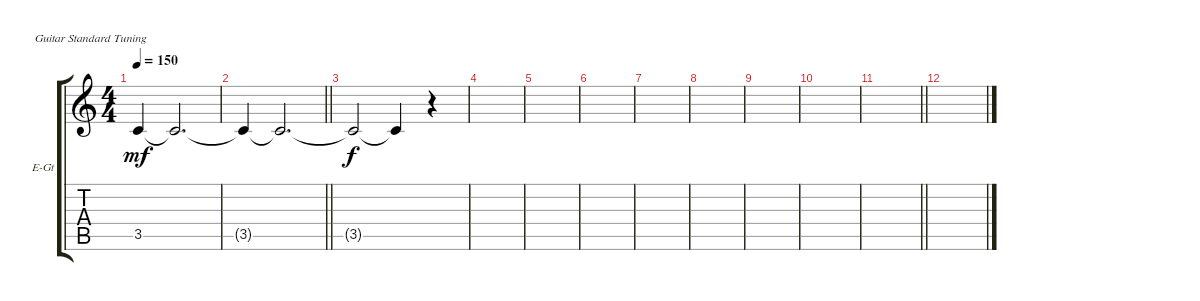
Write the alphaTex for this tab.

\bracketExtendMode groupsimilarinstruments
\firstSystemTrackNameOrientation horizontal
\otherSystemsTrackNameOrientation horizontal
\track ("Jamie Cook Distortion" "E-Gt") {instrument distortionguitar}
\staff {score tabs}
\tuning (E4 B3 G3 D3 A2 E2)
\ts (4 4)
\tempo 150
\clef g2
\ks c
3.5{t}.4{dy mf} 3.5{t}.2{d} |
\barLineRight lightlight
3.5{t}.4 3.5{t}.2{d} |
\section ("" "")
3.5{t}.2{dy f} 3.5{t}.4 r.4 |
|
|
|
|
|
|
|
\barLineRight lightlight
|
\section ("" "")
